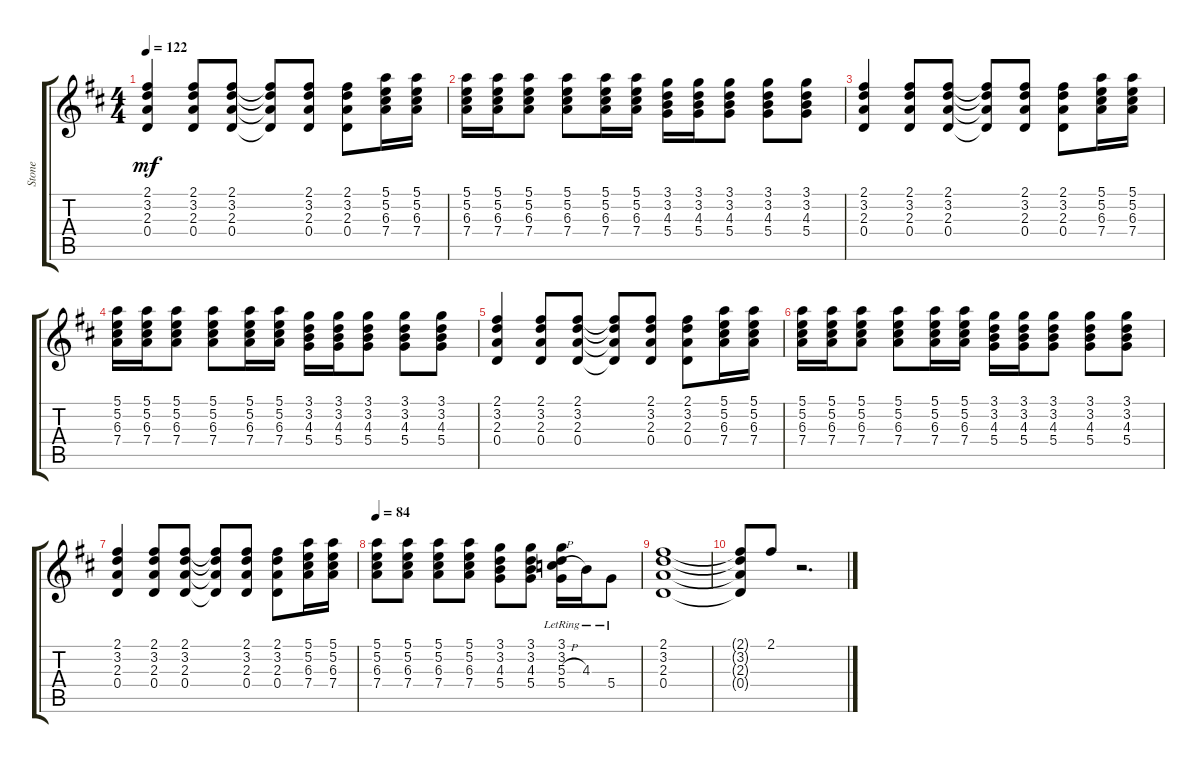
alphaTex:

\track ("Stone" "Stone") {instrument acousticguitarsteel}
\staff {score tabs}
\tuning (E4 B3 G3 D3 A2 E2) {hide}
\ts (4 4)
\tempo 122
\clef g2
\ks d
(2.1 3.2 2.3 0.4).4{dy mf} (2.1 3.2 2.3 0.4).8 (2.1 3.2 2.3 0.4).8 (2.1{t} 3.2{t} 2.3{t} 0.4{t}).8 (2.1 3.2 2.3 0.4).8 (2.1 3.2 2.3 0.4).8 (5.1 5.2 6.3 7.4).16 (5.1 5.2 6.3 7.4).16 |
(5.1 5.2 6.3 7.4).16 (5.1 5.2 6.3 7.4).16 (5.1 5.2 6.3 7.4).8 (5.1 5.2 6.3 7.4).8 (5.1 5.2 6.3 7.4).16 (5.1 5.2 6.3 7.4).16 (3.1 3.2 4.3 5.4).16 (3.1 3.2 4.3 5.4).16 (3.1 3.2 4.3 5.4).8 (3.1 3.2 4.3 5.4).8 (3.1 3.2 4.3 5.4).8 |
(2.1 3.2 2.3 0.4).4 (2.1 3.2 2.3 0.4).8 (2.1 3.2 2.3 0.4).8 (2.1{t} 3.2{t} 2.3{t} 0.4{t}).8 (2.1 3.2 2.3 0.4).8 (2.1 3.2 2.3 0.4).8 (5.1 5.2 6.3 7.4).16 (5.1 5.2 6.3 7.4).16 |
(5.1 5.2 6.3 7.4).16 (5.1 5.2 6.3 7.4).16 (5.1 5.2 6.3 7.4).8 (5.1 5.2 6.3 7.4).8 (5.1 5.2 6.3 7.4).16 (5.1 5.2 6.3 7.4).16 (3.1 3.2 4.3 5.4).16 (3.1 3.2 4.3 5.4).16 (3.1 3.2 4.3 5.4).8 (3.1 3.2 4.3 5.4).8 (3.1 3.2 4.3 5.4).8 |
(2.1 3.2 2.3 0.4).4 (2.1 3.2 2.3 0.4).8 (2.1 3.2 2.3 0.4).8 (2.1{t} 3.2{t} 2.3{t} 0.4{t}).8 (2.1 3.2 2.3 0.4).8 (2.1 3.2 2.3 0.4).8 (5.1 5.2 6.3 7.4).16 (5.1 5.2 6.3 7.4).16 |
(5.1 5.2 6.3 7.4).16 (5.1 5.2 6.3 7.4).16 (5.1 5.2 6.3 7.4).8 (5.1 5.2 6.3 7.4).8 (5.1 5.2 6.3 7.4).16 (5.1 5.2 6.3 7.4).16 (3.1 3.2 4.3 5.4).16 (3.1 3.2 4.3 5.4).16 (3.1 3.2 4.3 5.4).8 (3.1 3.2 4.3 5.4).8 (3.1 3.2 4.3 5.4).8 |
(2.1 3.2 2.3 0.4).4 (2.1 3.2 2.3 0.4).8 (2.1 3.2 2.3 0.4).8 (2.1{t} 3.2{t} 2.3{t} 0.4{t}).8 (2.1 3.2 2.3 0.4).8 (2.1 3.2 2.3 0.4).8 (5.1 5.2 6.3 7.4).16 (5.1 5.2 6.3 7.4).16 |
\tempo 84
(5.1 5.2 6.3 7.4).8 (5.1 5.2 6.3 7.4).8 (5.1 5.2 6.3 7.4).8 (5.1 5.2 6.3 7.4).8 (3.1 3.2 4.3 5.4).8 (3.1 3.2 4.3 5.4).8 (3.1{lr} 3.2{lr} 5.3{h lr} 5.4{lr}).16 4.3{lr}.16 5.4{lr}.8 |
(2.1 3.2 2.3 0.4).1 |
(2.1{t} 3.2{t} 2.3{t} 0.4{t}).8 2.1.8 r.2{d}
